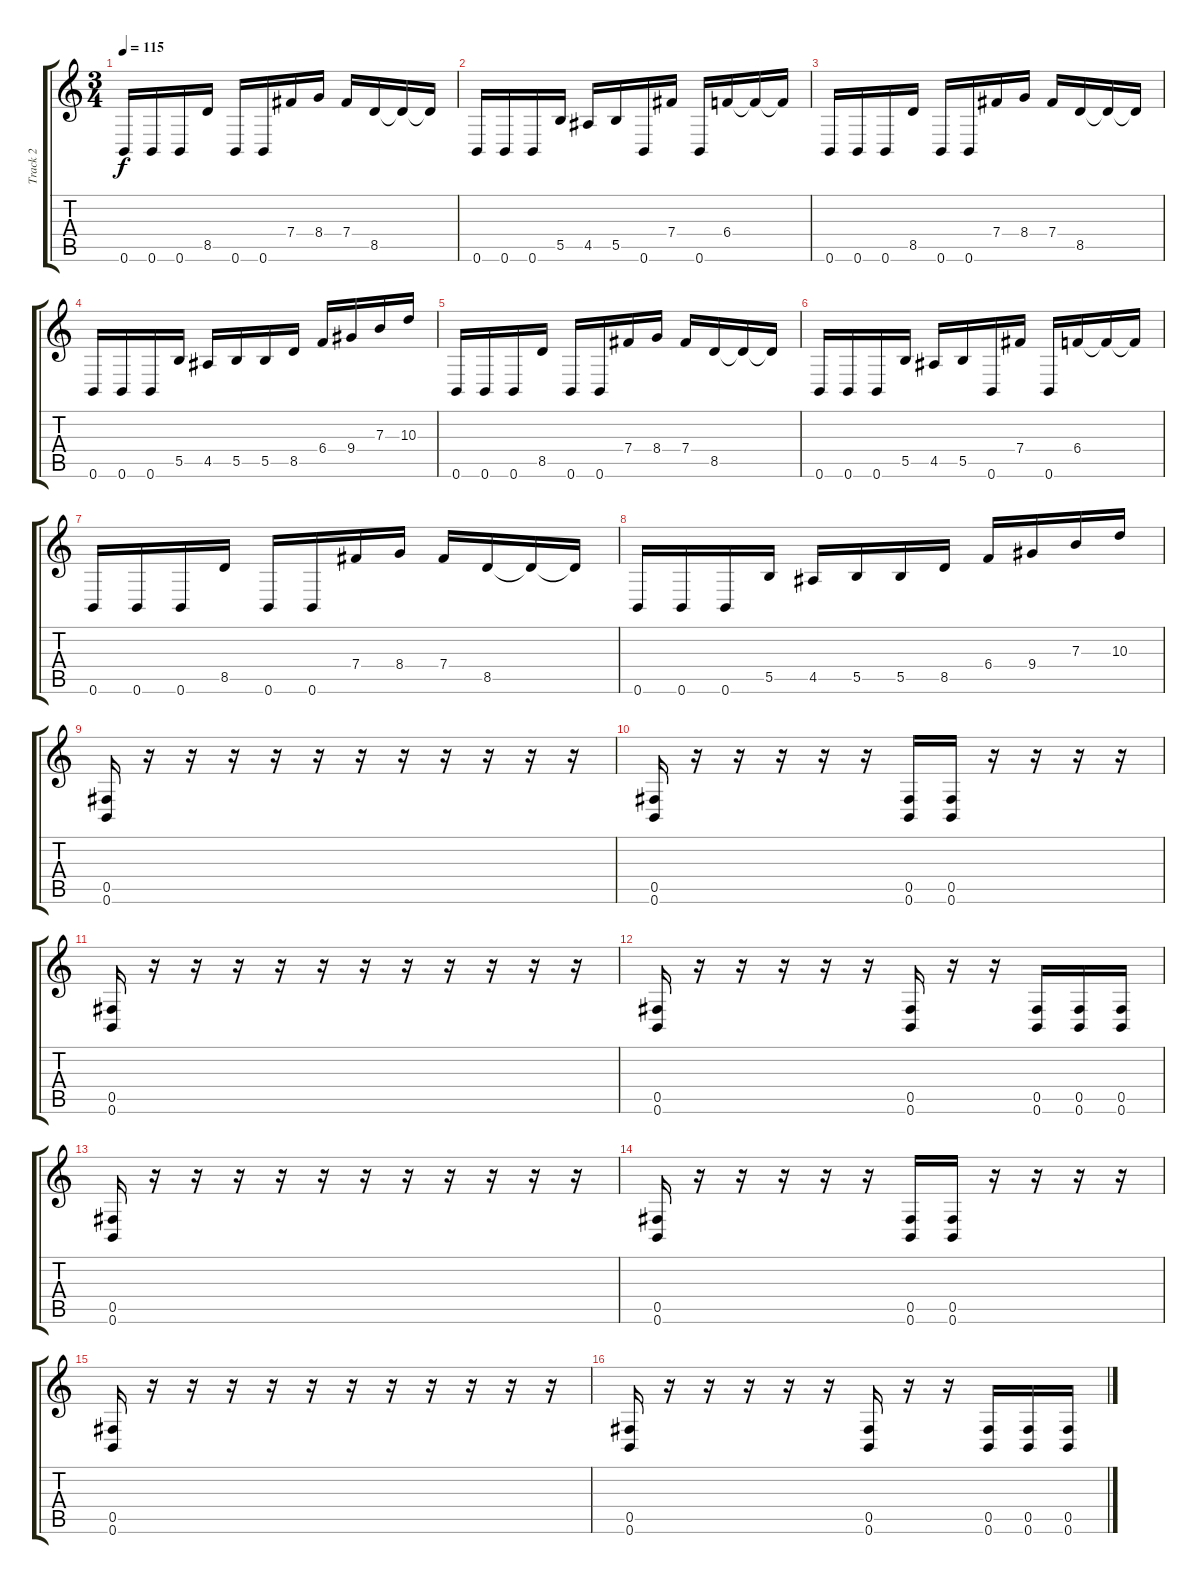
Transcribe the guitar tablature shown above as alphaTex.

\track ("Track 2" "Track 2") {instrument distortionguitar}
\staff {score tabs}
\tuning (Db4 Ab3 E3 B2 Gb2 B1) {hide}
\ts (3 4)
\tempo 115
\clef g2
\ks c
0.6.16{dy f} 0.6.16 0.6.16 8.5.16 0.6.16 0.6.16 7.4.16 8.4.16 7.4.16 8.5.16 8.5{t}.16 8.5{t}.16 |
0.6.16 0.6.16 0.6.16 5.5.16 4.5.16 5.5.16 0.6.16 7.4.16 0.6.16 6.4.16 6.4{t}.16 6.4{t}.16 |
0.6.16 0.6.16 0.6.16 8.5.16 0.6.16 0.6.16 7.4.16 8.4.16 7.4.16 8.5.16 8.5{t}.16 8.5{t}.16 |
0.6.16 0.6.16 0.6.16 5.5.16 4.5.16 5.5.16 5.5.16 8.5.16 6.4.16 9.4.16 7.3.16 10.3.16 |
0.6.16 0.6.16 0.6.16 8.5.16 0.6.16 0.6.16 7.4.16 8.4.16 7.4.16 8.5.16 8.5{t}.16 8.5{t}.16 |
0.6.16 0.6.16 0.6.16 5.5.16 4.5.16 5.5.16 0.6.16 7.4.16 0.6.16 6.4.16 6.4{t}.16 6.4{t}.16 |
0.6.16 0.6.16 0.6.16 8.5.16 0.6.16 0.6.16 7.4.16 8.4.16 7.4.16 8.5.16 8.5{t}.16 8.5{t}.16 |
0.6.16 0.6.16 0.6.16 5.5.16 4.5.16 5.5.16 5.5.16 8.5.16 6.4.16 9.4.16 7.3.16 10.3.16 |
(0.5 0.6).16 r.16 r.16 r.16 r.16 r.16 r.16 r.16 r.16 r.16 r.16 r.16 |
(0.5 0.6).16 r.16 r.16 r.16 r.16 r.16 (0.5 0.6).16 (0.5 0.6).16 r.16 r.16 r.16 r.16 |
(0.5 0.6).16 r.16 r.16 r.16 r.16 r.16 r.16 r.16 r.16 r.16 r.16 r.16 |
(0.5 0.6).16 r.16 r.16 r.16 r.16 r.16 (0.5 0.6).16 r.16 r.16 (0.5 0.6).16 (0.5 0.6).16 (0.5 0.6).16 |
(0.5 0.6).16 r.16 r.16 r.16 r.16 r.16 r.16 r.16 r.16 r.16 r.16 r.16 |
(0.5 0.6).16 r.16 r.16 r.16 r.16 r.16 (0.5 0.6).16 (0.5 0.6).16 r.16 r.16 r.16 r.16 |
(0.5 0.6).16 r.16 r.16 r.16 r.16 r.16 r.16 r.16 r.16 r.16 r.16 r.16 |
(0.5 0.6).16 r.16 r.16 r.16 r.16 r.16 (0.5 0.6).16 r.16 r.16 (0.5 0.6).16 (0.5 0.6).16 (0.5 0.6).16
